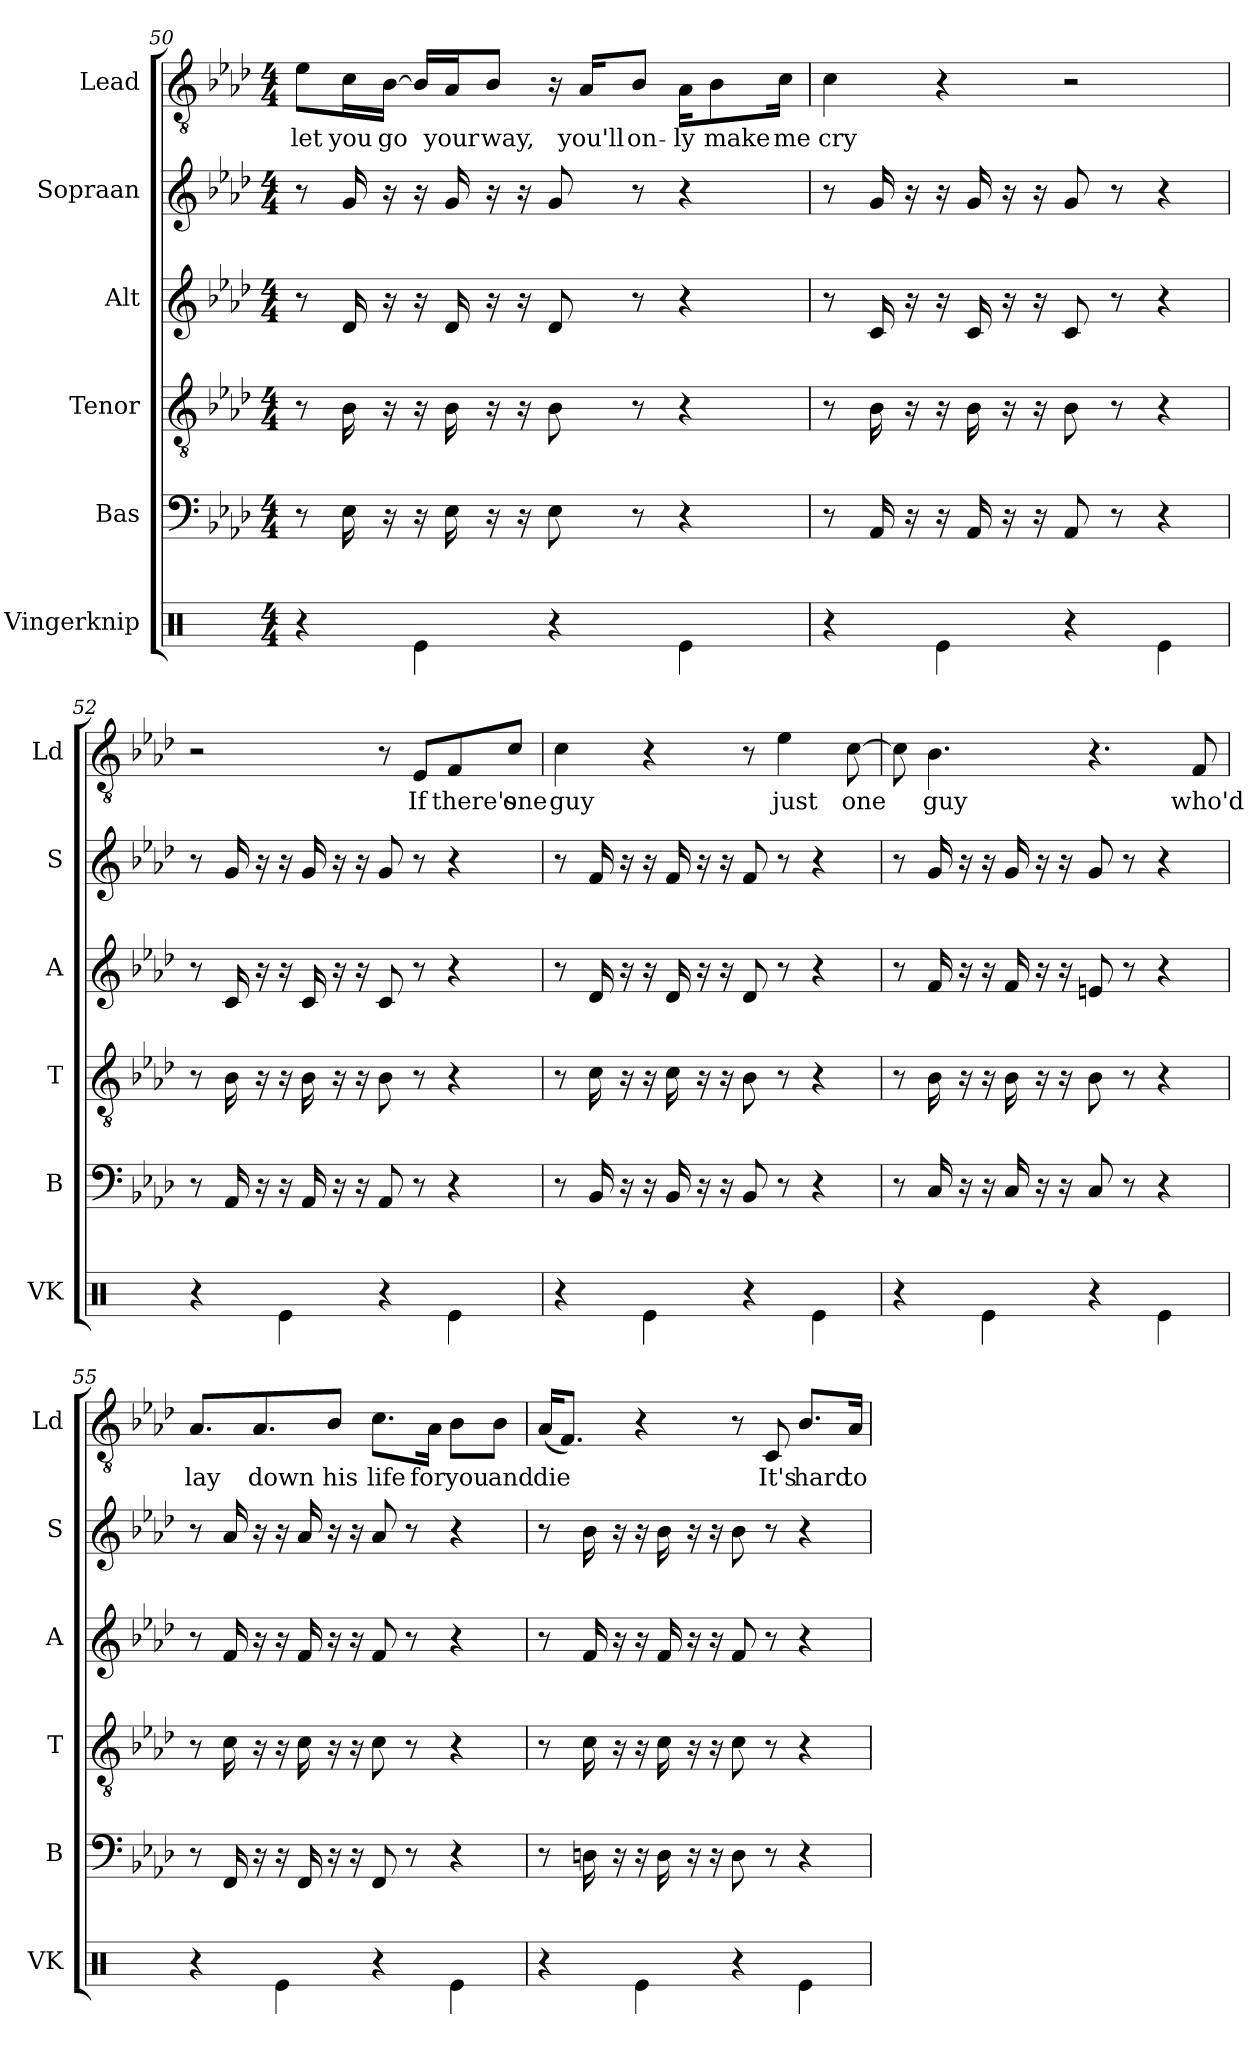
**kern	**kern	**kern	**kern	**kern	**kern	**text
*part6	*part5	*part4	*part3	*part2	*part1	*part1
*staff6	*staff5	*staff4	*staff3	*staff2	*staff1	*staff1
*I"Vingerknip	*I"Bas	*I"Tenor	*I"Alt	*I"Sopraan	*I"Lead	*
*I'VK	*I'B	*I'T	*I'A	*I'S	*I'Ld	*
*clefX	*clefF4	*clefGv2	*clefG2	*clefG2	*clefGv2	*
*k[]	*k[b-e-a-d-]	*k[b-e-a-d-]	*k[b-e-a-d-]	*k[b-e-a-d-]	*k[b-e-a-d-]	*
*M4/4	*M4/4	*M4/4	*M4/4	*M4/4	*M4/4	*
=50	=50	=50	=50	=50	=50	=50
!	!	!	!	!	!	!LO:LY:b
4r	8r	8r	8r	8r	8e-\L	let
!	!	!	!	!	!	!LO:LY:b
.	16E-\	16B-\	16d-/	16g/	16c\L	you
!	!	!	!	!	!	!LO:LY:b
.	16r	16r	16r	16r	[16B-\JJ	go
4Re\	16r	16r	16r	16r	16B-/LL]	.
!	!	!	!	!	!	!LO:LY:b
.	16E-\	16B-\	16d-/	16g/	16A-/J	your
!	!	!	!	!	!	!LO:LY:b
.	16r	16r	16r	16r	8B-/J	way,
.	16r	16r	16r	16r	.	.
4r	8E-\	8B-\	8d-/	8g/	16r	.
!	!	!	!	!	!	!LO:LY:b
.	.	.	.	.	16A-/KL	you'll
!	!	!	!	!	!	!LO:LY:b
.	8r	8r	8r	8r	8B-/J	on-
!	!	!	!	!	!	!LO:LY:b
4Re\	4r	4r	4r	4r	16A-\KL	-ly
!	!	!	!	!	!	!LO:LY:b
.	.	.	.	.	8B-\	make
!	!	!	!	!	!	!LO:LY:b
.	.	.	.	.	16c\Jk	me
!!LO:PB:g=z
=51	=51	=51	=51	=51	=51	=51
!	!	!	!	!	!	!LO:LY:b
4r	8r	8r	8r	8r	4c\	cry
.	16AA-/	16B-\	16c/	16g/	.	.
.	16r	16r	16r	16r	.	.
4Re\	16r	16r	16r	16r	4r	.
.	16AA-/	16B-\	16c/	16g/	.	.
.	16r	16r	16r	16r	.	.
.	16r	16r	16r	16r	.	.
4r	8AA-/	8B-\	8c/	8g/	2r	.
.	8r	8r	8r	8r	.	.
4Re\	4r	4r	4r	4r	.	.
=52	=52	=52	=52	=52	=52	=52
4r	8r	8r	8r	8r	2r	.
.	16AA-/	16B-\	16c/	16g/	.	.
.	16r	16r	16r	16r	.	.
4Re\	16r	16r	16r	16r	.	.
.	16AA-/	16B-\	16c/	16g/	.	.
.	16r	16r	16r	16r	.	.
.	16r	16r	16r	16r	.	.
4r	8AA-/	8B-\	8c/	8g/	8r	.
!	!	!	!	!	!	!LO:LY:b
.	8r	8r	8r	8r	8E-/L	If
!	!	!	!	!	!	!LO:LY:b
4Re\	4r	4r	4r	4r	8F/	there's
!	!	!	!	!	!	!LO:LY:b
.	.	.	.	.	8c/J	one
=53	=53	=53	=53	=53	=53	=53
!	!	!	!	!	!	!LO:LY:b
4r	8r	8r	8r	8r	4c\	guy
.	16BB-/	16c\	16d-/	16f/	.	.
.	16r	16r	16r	16r	.	.
4Re\	16r	16r	16r	16r	4r	.
.	16BB-/	16c\	16d-/	16f/	.	.
.	16r	16r	16r	16r	.	.
.	16r	16r	16r	16r	.	.
4r	8BB-/	8B-\	8d-/	8f/	8r	.
!	!	!	!	!	!	!LO:LY:b
.	8r	8r	8r	8r	4e-\	just
4Re\	4r	4r	4r	4r	.	.
!	!	!	!	!	!	!LO:LY:b
.	.	.	.	.	[8c\	one
!!LO:LB:g=z
=54	=54	=54	=54	=54	=54	=54
4r	8r	8r	8r	8r	8c\]	.
!	!	!	!	!	!	!LO:LY:b
.	16C/	16B-\	16f/	16g/	4.B-\	guy
.	16r	16r	16r	16r	.	.
4Re\	16r	16r	16r	16r	.	.
.	16C/	16B-\	16f/	16g/	.	.
.	16r	16r	16r	16r	.	.
.	16r	16r	16r	16r	.	.
4r	8C/	8B-\	8en/	8g/	4.r	.
.	8r	8r	8r	8r	.	.
4Re\	4r	4r	4r	4r	.	.
!	!	!	!	!	!	!LO:LY:b
.	.	.	.	.	8F/	who'd
=55	=55	=55	=55	=55	=55	=55
!	!	!	!	!	!	!LO:LY:b
4r	8r	8r	8r	8r	8.A-/L	lay
.	16FF/	16c\	16f/	16a-/	.	.
!	!	!	!	!	!	!LO:LY:b
.	16r	16r	16r	16r	8.A-/	down
4Re\	16r	16r	16r	16r	.	.
.	16FF/	16c\	16f/	16a-/	.	.
!	!	!	!	!	!	!LO:LY:b
.	16r	16r	16r	16r	8B-/J	his
.	16r	16r	16r	16r	.	.
!	!	!	!	!	!	!LO:LY:b
4r	8FF/	8c\	8f/	8a-/	8.c\L	life
.	8r	8r	8r	8r	.	.
!	!	!	!	!	!	!LO:LY:b
.	.	.	.	.	16A-\Jk	for
!	!	!	!	!	!	!LO:LY:b
4Re\	4r	4r	4r	4r	8B-\L	you
!	!	!	!	!	!	!LO:LY:b
.	.	.	.	.	8B-\J	and
=56	=56	=56	=56	=56	=56	=56
!	!	!	!	!	!	!LO:LY:b
4r	8r	8r	8r	8r	(<16A-/KL	die
.	.	.	.	.	8.F/J)	.
.	16Dn\	16c\	16f/	16b-\	.	.
.	16r	16r	16r	16r	.	.
4Re\	16r	16r	16r	16r	4r	.
.	16D\	16c\	16f/	16b-\	.	.
.	16r	16r	16r	16r	.	.
.	16r	16r	16r	16r	.	.
4r	8D\	8c\	8f/	8b-\	8r	.
!	!	!	!	!	!	!LO:LY:b
.	8r	8r	8r	8r	8C/	It's
!	!	!	!	!	!	!LO:LY:b
4Re\	4r	4r	4r	4r	8.B-/L	hard
!	!	!	!	!	!	!LO:LY:b
.	.	.	.	.	16A-/Jk	to
=	=	=	=	=	=	=
*-	*-	*-	*-	*-	*-	*-
